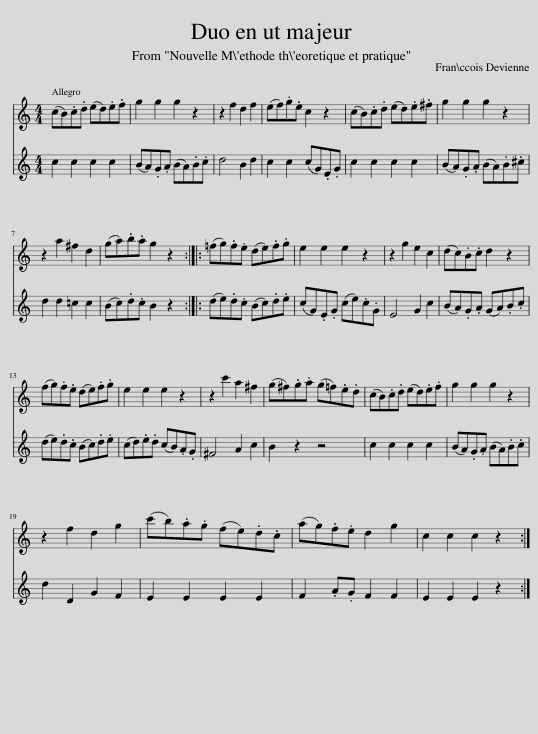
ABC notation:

X:1
%%score 1 2
L:1/8
M:4/4
I:linebreak $
K:C
V:1 treble
V:2 treble
V:1
 (cB).c.d (ed).e.f | g2 g2 g2 z2 | z2 f2 d2 f2 | (ef).g.e c2 z2 | (cB).c.d (ed).e.^f | %5
 g2 g2 g2 z2 |$ z2 a2 ^f2 d2 | (ga).b.a g2 z2 :: (=fg).f.e (de).f.g | e2 e2 e2 z2 | %10
 z2 g2 e2 c2 | (dc).B.c d2 z2 |$ (fg).f.e (de).f.g | e2 e2 e2 z2 | z2 c'2 a2 ^f2 | %15
 (g^f).g.a (g=f).e.d | (cB).c.d (ed).e.f | g2 g2 g2 z2 |$ z2 f2 d2 g2 | (c'b).a.g (fe).d.c | %20
 (ag).f.e d2 g2 | c2 c2 c2 z2 :| %22
V:2
 c2 c2 c2 c2 | (BA).G.A (BA).B.c | d4 B2 d2 | c2 c2 (cG).E.G | c2 c2 c2 c2 | %5
 (BA).G.A (BA).B.^c |$ d2 d2 =c2 c2 | (Bc).d.c B2 z2 :: (de).d.c (Bc).d.e | (cG).E.G (ce).c.G | %10
 E4 G2 c2 | (BA).G.A (GA).B.c |$ (de).d.c (Bc).d.e | (cd).e.d (cB).A.G | ^F4 A2 c2 | %15
 B2 z2 z4 | c2 c2 c2 c2 | (BA).G.A (BA).B.c |$ d2 D2 G2 F2 | E2 E2 E2 E2 | %20
 F2 .A.G F2 F2 | E2 E2 E2 z2 :| %22
